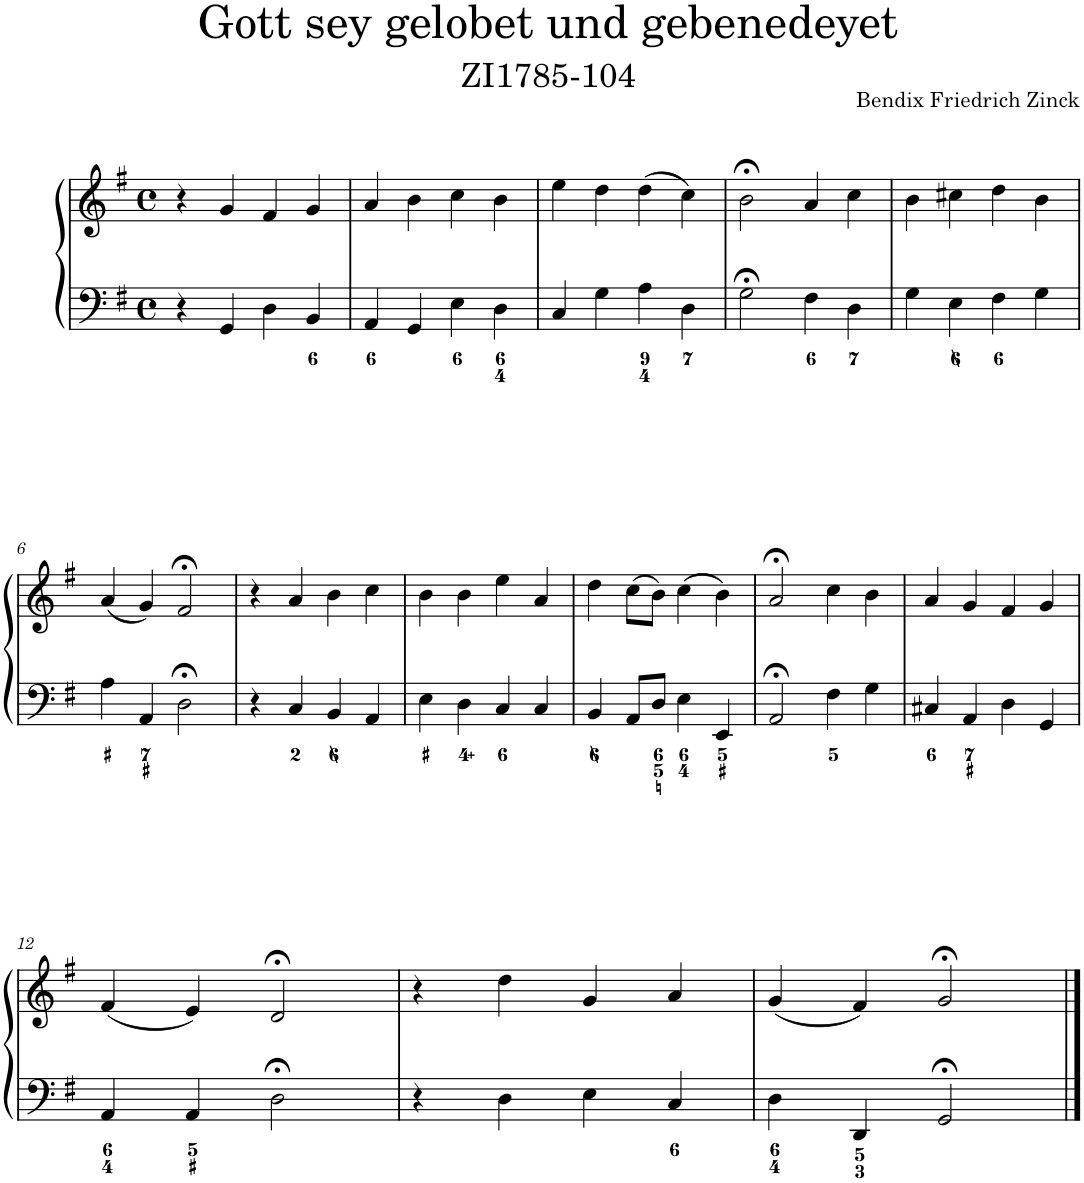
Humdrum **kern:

**kern	**kern
*part1	*part1
*staff2	*staff1
*I"Piano	*
*I'Pno.	*
*clefF4	*clefG2
*k[f#]	*k[f#]
*M4/4	*M4/4
*met(c)	*met(c)
=1	=1
4r	4r
4GG/	4g/
4D\	4f#/
4BB/	4g/
=2	=2
4AA/	4a/
4GG/	4b\
4E\	4cc\
4D\	4b\
=3	=3
4C/	4ee\
4G\	4dd\
4A\	(4dd\
4D\	4cc\)
=4	=4
2G;<\	2b;<\
4F#\	4a/
4D\	4cc\
=5	=5
4G\	4b\
4E\	4cc#X\
4F#\	4dd\
4G\	4b\
!!LO:LB:g=z
=6	=6
4A\	(4a/
4AA/	4g/)
2D;<\	2f#;</
=7	=7
4r	4r
4C/	4a/
4BB/	4b\
4AA/	4cc\
=8	=8
4E\	4b\
4D\	4b\
4C/	4ee\
4C/	4a/
=9	=9
4BB/	4dd\
8AA/L	(8cc\L
8D/J	8b\J)
4E\	(4cc\
4EE/	4b\)
=10	=10
2AA;</	2a;</
4F#\	4cc\
4G\	4b\
=11	=11
4C#X/	4a/
4AA/	4g/
4D\	4f#/
4GG/	4g/
!!LO:LB:g=z
=12	=12
4AA/	(4f#/
4AA/	4e/)
2D;<\	2d;</
=13	=13
4r	4r
4D\	4dd\
4E\	4g/
4C/	4a/
=14	=14
4D\	(4g/
4DD/	4f#/)
2GG;</	2g;</
==	==
*-	*-
